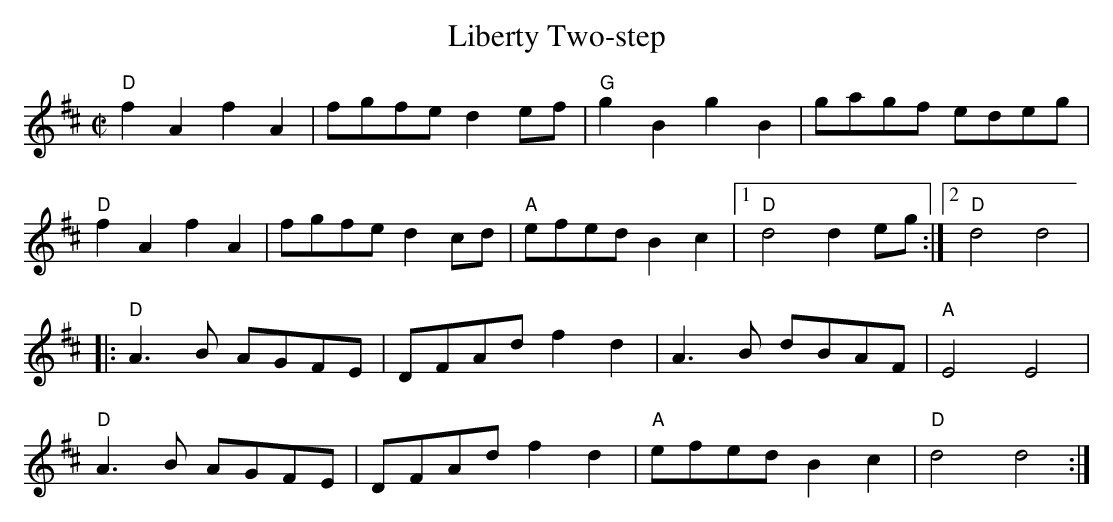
X:1
T:Liberty Two-step
M:C|
L:1/8
K:D
"D"f2 A2 f2 A2 | fgfe d2 ef | "G"g2 B2 g2 B2 | gagf edeg |
"D"f2 A2 f2 A2 | fgfe d2 cd | "A"efed B2 c2 | [1 "D"d4 d2 eg :| [2 "D"d4 d4 |
|: "D"A3 B AGFE | DFAd f2 d2 | A3 B dBAF | "A"E4 E4 |
"D"A3 B AGFE | DFAd f2 d2 | "A"efed B2 c2 | "D"d4 d4 :|
